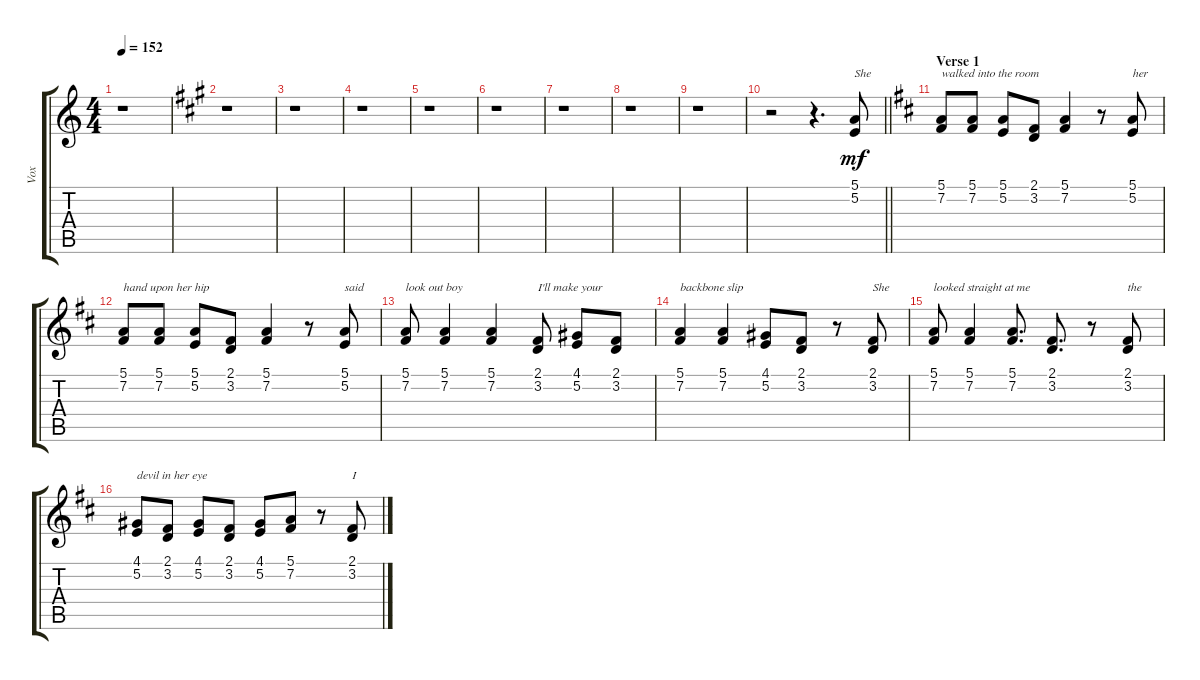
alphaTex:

\track ("Vox" "Vox") {instrument violin}
\staff {score tabs}
\tuning (E4 B3 G3 D3 A2 E2) {hide}
\ts (4 4)
\tempo 152
\clef g2
\ks c
r.1{dy mf instrument violin} |
\ks f#minor
r.1 |
r.1 |
r.1 |
r.1 |
r.1 |
r.1 |
r.1 |
r.1 |
\barLineRight lightlight
r.2 r.4{d} (5.1 5.2).8{txt "She"} |
\section ("" "Verse 1")
\ks bminor
(5.1 7.2).8{txt "walked into the room"} (5.1 7.2).8 (5.1 5.2).8 (2.1 3.2).8 (5.1 7.2).4 r.8 (5.1 5.2).8{txt "her"} |
(5.1 7.2).8{txt "hand upon her hip"} (5.1 7.2).8 (5.1 5.2).8 (2.1 3.2).8 (5.1 7.2).4 r.8 (5.1 5.2).8{txt "said"} |
(5.1 7.2).8{txt "look out boy"} (5.1 7.2).4 (5.1 7.2).4 (2.1 3.2).8{txt "I'll make your"} (4.1 5.2).8 (2.1 3.2).8 |
(5.1 7.2).4{txt "backbone slip"} (5.1 7.2).4 (4.1 5.2).8 (2.1 3.2).8 r.8 (2.1 3.2).8{txt "She"} |
(5.1 7.2).8{txt "looked straight at me"} (5.1 7.2).4 (5.1 7.2).8{d} (2.1 3.2).8{d} r.8 (2.1 3.2).8{txt "the"} |
(4.1 5.2).8{txt "devil in her eye"} (2.1 3.2).8 (4.1 5.2).8 (2.1 3.2).8 (4.1 5.2).8 (5.1 7.2).8 r.8 (2.1 3.2).8{txt "I"}
